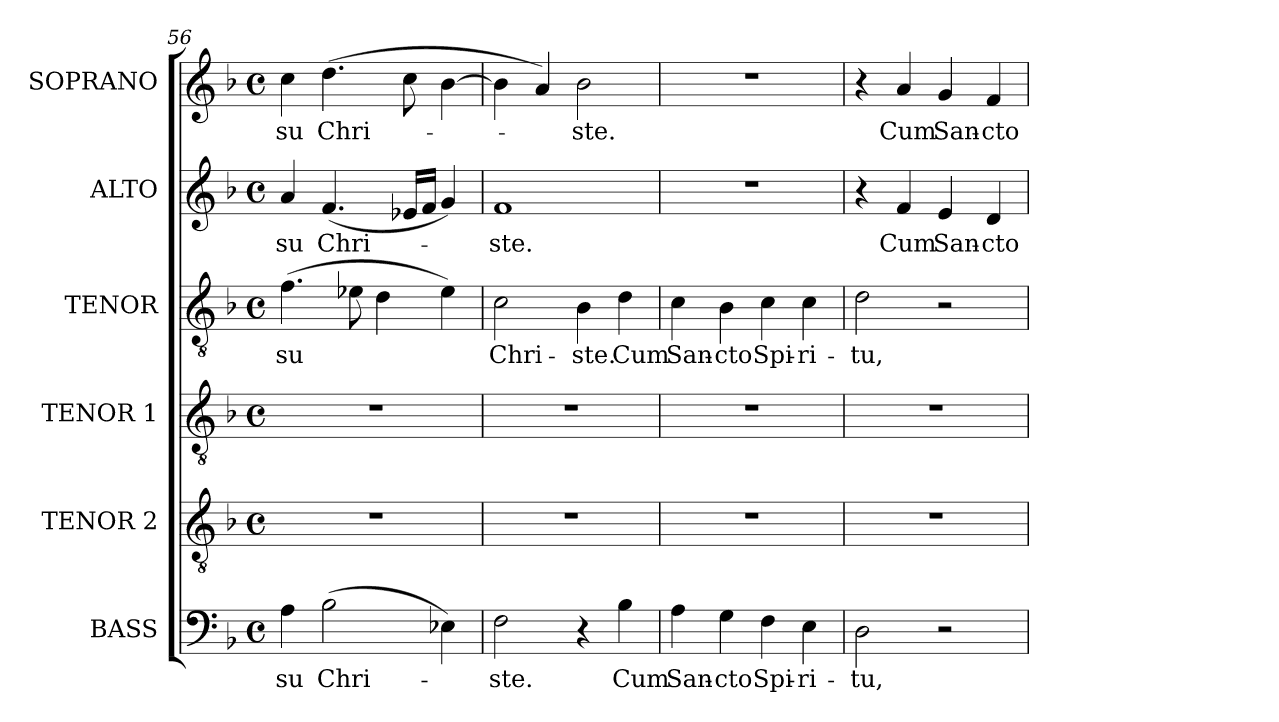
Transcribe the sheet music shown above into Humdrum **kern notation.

**kern	**text	**kern	**kern	**kern	**text	**kern	**text	**kern	**text
*part6	*part6	*part5	*part4	*part3	*part3	*part2	*part2	*part1	*part1
*staff6	*staff6	*staff5	*staff4	*staff3	*staff3	*staff2	*staff2	*staff1	*staff1
*I"BASS	*	*I"TENOR 2	*I"TENOR 1	*I"TENOR	*	*I"ALTO	*	*I"SOPRANO	*
*I'B.	*	*I'T2.	*I'T1.	*I'T.	*	*I'A.	*	*I'S.	*
*clefF4	*	*clefGv2	*clefGv2	*clefGv2	*	*clefG2	*	*clefG2	*
*	*	*ITrd7c12	*ITrd7c12	*ITrd7c12	*	*	*	*	*
*k[b-]	*	*k[b-]	*k[b-]	*k[b-]	*	*k[b-]	*	*k[b-]	*
*F:	*	*F:	*F:	*F:	*	*F:	*	*F:	*
*M4/4	*	*M4/4	*M4/4	*M4/4	*	*M4/4	*	*M4/4	*
*met(c)	*	*met(c)	*met(c)	*met(c)	*	*met(c)	*	*met(c)	*
=56	=56	=56	=56	=56	=56	=56	=56	=56	=56
!	!LO:LY:b:color=#000000	!	!	!	!	!	!	!	!
!	!	!	!	!	!LO:LY:b:color=#000000	!	!	!	!
!	!	!	!	!	!	!	!LO:LY:b:color=#000000	!	!
!	!	!	!	!	!	!	!	!	!LO:LY:b:color=#000000
4Ai\	-su	1r	1r	(4.Fi\	-su	4ai/	-su	4cci\	-su
!	!LO:LY:b:color=#000000	!	!	!	!	!	!	!	!
!	!	!	!	!	!	!	!LO:LY:b:color=#000000	!	!
!	!	!	!	!	!	!	!	!	!LO:LY:b:color=#000000
(2B-i\	Chri-	.	.	.	.	(4.fi/	Chri-	(4.ddi\	Chri-
.	.	.	.	8E-Xi\	.	.	.	.	.
.	.	.	.	4Di\	.	.	.	.	.
.	.	.	.	.	.	16e-Xi/LL	.	8cci\	.
.	.	.	.	.	.	16fi/JJ	.	.	.
4E-Xi\)	.	.	.	4E-i\)	.	4gi/)	.	[4b-i\	.
!!LO:LB:g=z
=57	=57	=57	=57	=57	=57	=57	=57	=57	=57
!	!LO:LY:b:color=#000000	!	!	!	!	!	!	!	!
!	!	!	!	!	!LO:LY:b:color=#000000	!	!	!	!
!	!	!	!	!	!	!	!LO:LY:b:color=#000000	!	!
2Fi\	-ste.	1r	1r	2Ci\	Chri-	1fi	-ste.	4b-i\]	.
.	.	.	.	.	.	.	.	4ai/)	.
!	!	!	!	!	!LO:LY:b:color=#000000	!	!	!	!
!	!	!	!	!	!	!	!	!	!LO:LY:b:color=#000000
4r	.	.	.	4BB-i\	-ste.	.	.	2b-i\	-ste.
!	!LO:LY:b:color=#000000	!	!	!	!	!	!	!	!
!	!	!	!	!	!LO:LY:b:color=#000000	!	!	!	!
4B-i\	Cum	.	.	4Di\	Cum	.	.	.	.
=58	=58	=58	=58	=58	=58	=58	=58	=58	=58
!	!LO:LY:b:color=#000000	!	!	!	!	!	!	!	!
!	!	!	!	!	!LO:LY:b:color=#000000	!	!	!	!
4Ai\	San-	1r	1r	4Ci\	San-	1r	.	1r	.
!	!LO:LY:b:color=#000000	!	!	!	!	!	!	!	!
!	!	!	!	!	!LO:LY:b:color=#000000	!	!	!	!
4Gi\	-cto	.	.	4BB-i\	-cto	.	.	.	.
!	!LO:LY:b:color=#000000	!	!	!	!	!	!	!	!
!	!	!	!	!	!LO:LY:b:color=#000000	!	!	!	!
4Fi\	Spi-	.	.	4Ci\	Spi-	.	.	.	.
!	!LO:LY:b:color=#000000	!	!	!	!	!	!	!	!
!	!	!	!	!	!LO:LY:b:color=#000000	!	!	!	!
4Ei\	-ri-	.	.	4Ci\	-ri-	.	.	.	.
=59	=59	=59	=59	=59	=59	=59	=59	=59	=59
!	!LO:LY:b:color=#000000	!	!	!	!	!	!	!	!
!	!	!	!	!	!LO:LY:b:color=#000000	!	!	!	!
2Di\	-tu,	1r	1r	2Di\	-tu,	4r	.	4r	.
!	!	!	!	!	!	!	!LO:LY:b:color=#000000	!	!
!	!	!	!	!	!	!	!	!	!LO:LY:b:color=#000000
.	.	.	.	.	.	4fi/	Cum	4ai/	Cum
!	!	!	!	!	!	!	!LO:LY:b:color=#000000	!	!
!	!	!	!	!	!	!	!	!	!LO:LY:b:color=#000000
2r	.	.	.	2r	.	4ei/	San-	4gi/	San-
!	!	!	!	!	!	!	!LO:LY:b:color=#000000	!	!
!	!	!	!	!	!	!	!	!	!LO:LY:b:color=#000000
.	.	.	.	.	.	4di/	-cto	4fi/	-cto
=	=	=	=	=	=	=	=	=	=
*-	*-	*-	*-	*-	*-	*-	*-	*-	*-
